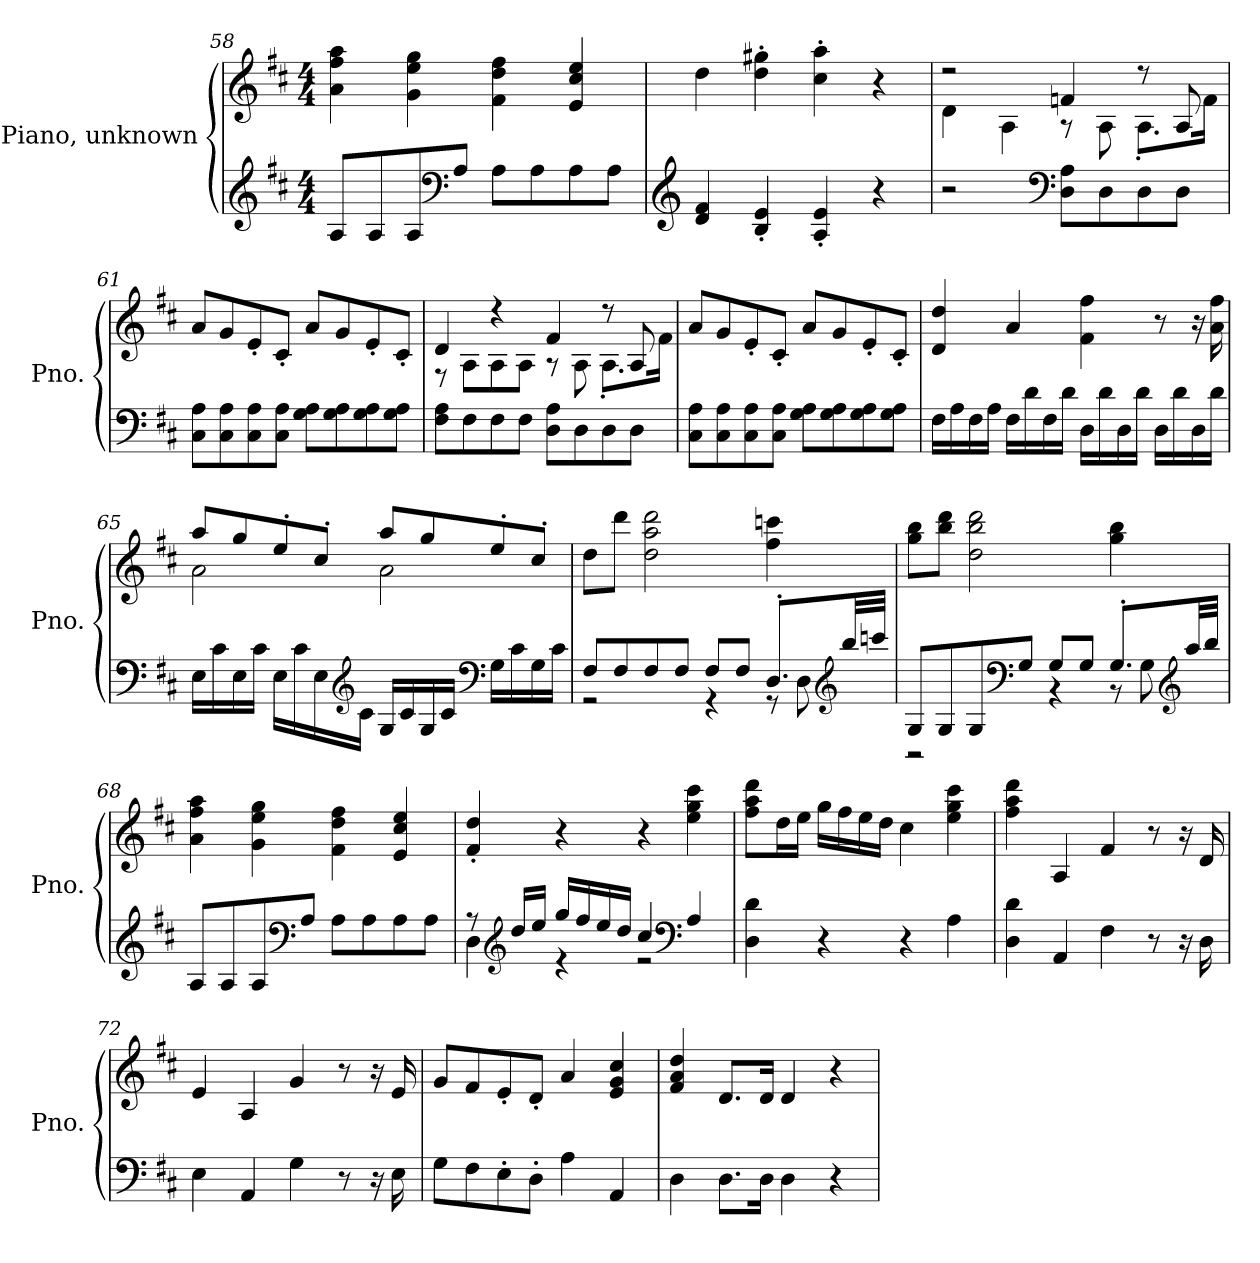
**kern	**kern
*part1	*part1
*staff2	*staff1
*I"Piano, unknown	*
*I'Pno.	*
*clefG2	*clefG2
*k[f#c#]	*k[f#c#]
*M4/4	*M4/4
=58	=58
8A/L	4a\ 4ff#\ 4aa\
8A/	.
8A/	4g\ 4ee\ 4gg\
*clefF4	*
8A/J	.
8A\L	4f#\ 4dd\ 4ff#\
8A\	.
8A\	4e/ 4cc#/ 4ee/
8A\J	.
!!LO:LB:g=z
=59	=59
*clefG2	*
4d/ 4f#/	4dd\
4B/' 4e/'	4dd\' 4gg#X\'
4A/' 4e/'	4cc#\' 4aa\'
4r	4r
=60	=60
*	*^
2r	2r	4d\
.	.	4A\
*clefF4	*	*
8D\ 8A\L	4fn/	8r
8D\	.	8A\
8D\	8r	8.A'\L
8D\J	8A/	.
.	.	16f\Jk
*	*v	*v
=61	=61
8C#\ 8A\L	8a/L
8C#\ 8A\	8g/
8C#\ 8A\	8e'/
8C#\ 8A\J	8c#'/J
8G\ 8A\L	8a/L
8G\ 8A\	8g/
8G\ 8A\	8e'/
8G\ 8A\J	8c#'/J
=62	=62
*	*^
8F#\ 8A\L	4d/	8r
8F#\	.	8A\L
8F#\	4r	8A\
8F#\J	.	8A\J
8D\ 8A\L	4f#/	8r
8D\	.	8A\
8D\	8r	8.A'\L
8D\J	8A/	.
.	.	16f#\Jk
*	*v	*v
!!LO:LB:g=z
=63	=63
8C#\ 8A\L	8a/L
8C#\ 8A\	8g/
8C#\ 8A\	8e'/
8C#\ 8A\J	8c#'/J
8G\ 8A\L	8a/L
8G\ 8A\	8g/
8G\ 8A\	8e'/
8G\ 8A\J	8c#'/J
=64	=64
16F#\LL	4d/ 4dd/
16A\	.
16F#\	.
16A\JJ	.
16F#\LL	4a/
16d\	.
16F#\	.
16d\JJ	.
16D\LL	4f#\ 4ff#\
16d\	.
16D\	.
16d\JJ	.
16D\LL	8r
16d\	.
16D\	16r
16d\JJ	16a\ 16ff#\
!!LO:LB:g=z
=65	=65
*	*^
16E\LL	8aa/L	2a\
16c#\	.	.
16E\	8gg/	.
16c#\JJ	.	.
16E\LL	8ee'/	.
16c#\	.	.
16E\	8cc#'/J	.
*clefG2	*	*
16c#\JJ	.	.
16G/LL	8aa/L	2a\
16c#/	.	.
16G/	8gg/	.
16c#/JJ	.	.
*clefF4	*	*
16G\LL	8ee'/	.
16c#\	.	.
16G\	8cc#'/J	.
16c#\JJ	.	.
*	*v	*v
=66	=66
*^	*
8F#/L	2r	8dd\L
8F#/	.	8ddd\J
8F#/	.	2dd\ 2aa\ 2ddd\
8F#/J	.	.
8F#/L	4r	.
8F#/J	.	.
8.D'/L	8r	4ff#\ 4cccn\
.	8D\	.
*clefG2	*	*
32bb/LL	.	.
32cccn/JJJ	.	.
!!LO:LB:g=z
=67	=67	=67
8G/L	2r	8gg\ 8bb\L
8G/	.	8bb\ 8ddd\J
8G/	.	2dd\ 2bb\ 2ddd\
*clefF4	*	*
8G/J	.	.
8G/L	4r	.
8G/J	.	.
8.G'/L	8r	4gg\ 4bb\
.	8G\	.
*clefG2	*	*
32aa/LL	.	.
32bb/JJJ	.	.
*v	*v	*
=68	=68
8A/L	4a\ 4ff#\ 4aa\
8A/	.
8A/	4g\ 4ee\ 4gg\
*clefF4	*
8A/J	.
8A\L	4f#\ 4dd\ 4ff#\
8A\	.
8A\	4e/ 4cc#/ 4ee/
8A\J	.
=69	=69
*^	*
8r	4D\	4f#/' 4dd/'
*clefG2	*	*
16dd/LL	.	.
16ee/JJ	.	.
16gg/LL	4r	4r
16ff#/	.	.
16ee/	.	.
16dd/JJ	.	.
4cc#/	2r	4r
*clefF4	*	*
4A/	.	4ee\ 4gg\ 4ccc#\
*v	*v	*
!!LO:LB:g=z
=70	=70
4D\ 4d\	8ff#\ 8aa\ 8ddd\L
.	16dd\L
.	16ee\JJ
4r	16gg\LL
.	16ff#\
.	16ee\
.	16dd\JJ
4r	4cc#\
4A\	4ee\ 4gg\ 4ccc#\
=71	=71
4D\ 4d\	4ff#\ 4aa\ 4ddd\
4AA/	4A/
4F#\	4f#/
8r	8r
16r	16r
16D\	16d/
=72	=72
4E\	4e/
4AA/	4A/
4G\	4g/
8r	8r
16r	16r
16E\	16e/
=73	=73
8G\L	8g/L
8F#\	8f#/
8E'\	8e'/
8D'\J	8d'/J
4A\	4a/
4AA/	4e/ 4g/ 4cc#/
=74	=74
4D\	4f#/ 4a/ 4dd/
8.D\L	8.d/L
16D\Jk	16d/Jk
4D\	4d/
4r	4r
=	=
*-	*-
